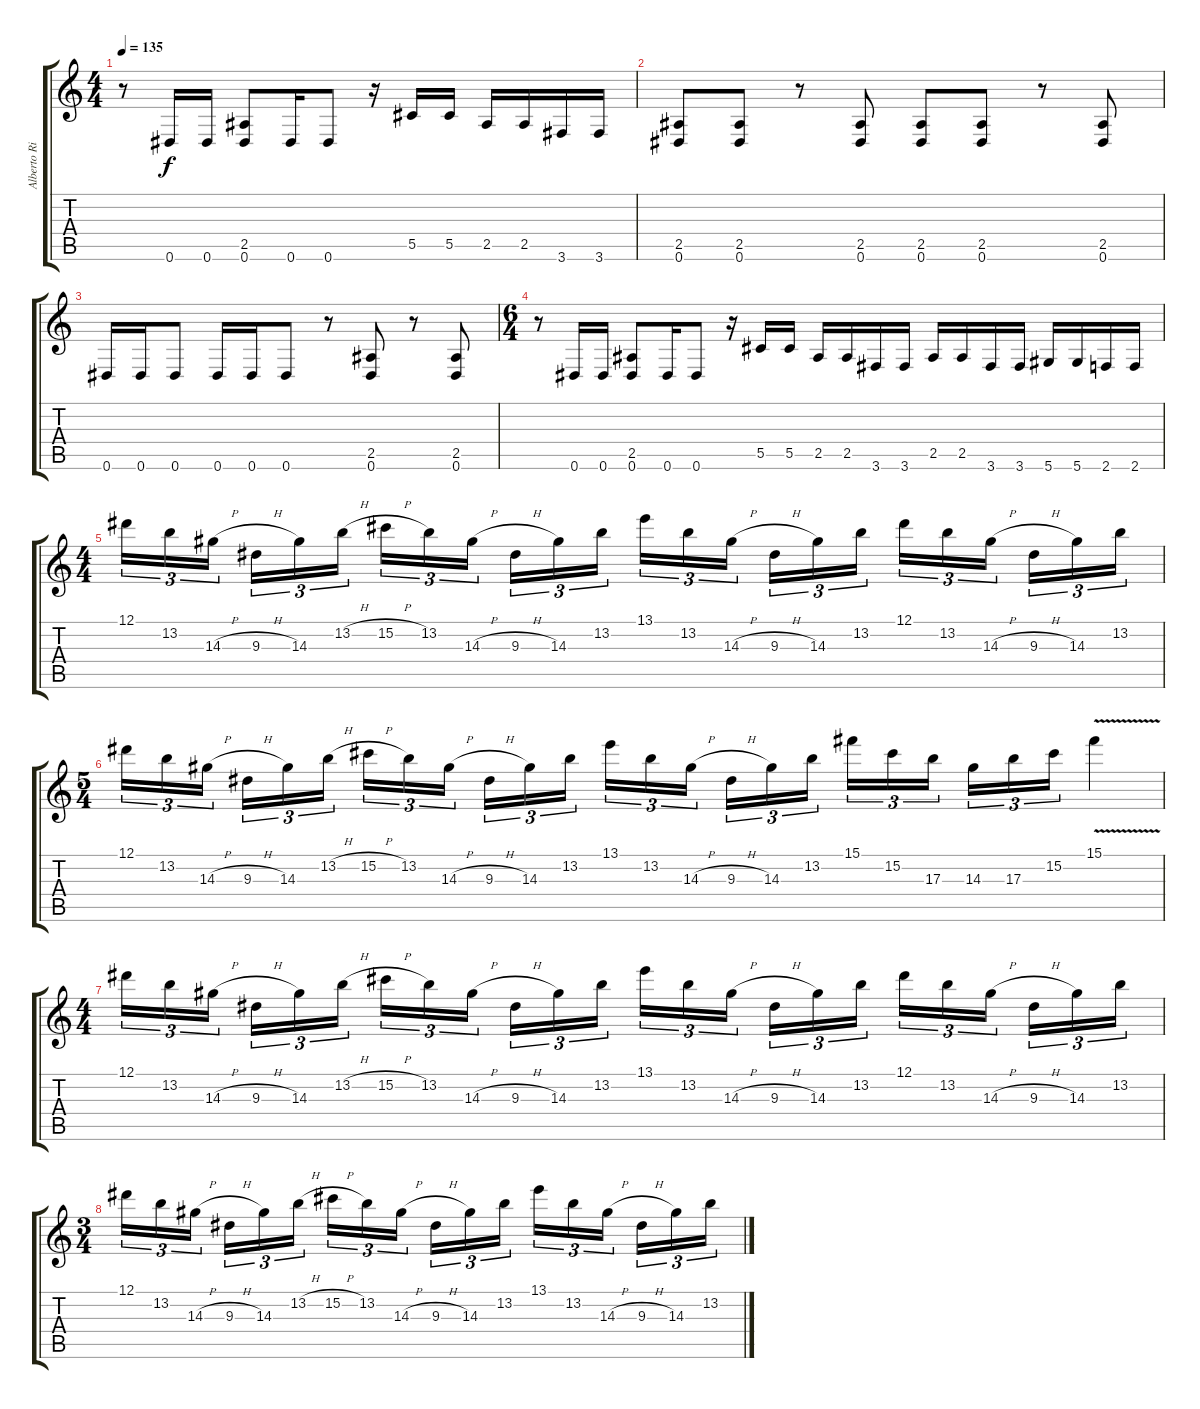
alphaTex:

\track ("Alberto Rionda" "Alberto Ri") {instrument distortionguitar}
\staff {score tabs}
\tuning (Eb4 Bb3 Gb3 Db3 Ab2 Eb2) {hide}
\ts (4 4)
\tempo 135
\clef g2
\ks c
r.8{dy f} 0.6.16 0.6.16 (2.5 0.6).8 0.6.16 0.6.8 r.16 5.5.16 5.5.16 2.5.16 2.5.16 3.6.16 3.6.16 |
(2.5 0.6).8 (2.5 0.6).8 r.8 (2.5 0.6).8 (2.5 0.6).8 (2.5 0.6).8 r.8 (2.5 0.6).8 |
0.6.16 0.6.16 0.6.8 0.6.16 0.6.16 0.6.8 r.8 (2.5 0.6).8 r.8 (2.5 0.6).8 |
\ts (6 4)
r.8 0.6.16 0.6.16 (2.5 0.6).8 0.6.16 0.6.8 r.16 5.5.16 5.5.16 2.5.16 2.5.16 3.6.16 3.6.16 2.5.16 2.5.16 3.6.16 3.6.16 5.6.16 5.6.16 2.6.16 2.6.16 |
\ts (4 4)
12.1.16{tu (3 2)} 13.2.16{tu (3 2)} 14.3{h}.16{tu (3 2) beam splitsecondary} 9.3{h}.16{tu (3 2)} 14.3.16{tu (3 2)} 13.2{h}.16{tu (3 2)} 15.2{h}.16{tu (3 2)} 13.2.16{tu (3 2)} 14.3{h}.16{tu (3 2) beam splitsecondary} 9.3{h}.16{tu (3 2)} 14.3.16{tu (3 2)} 13.2.16{tu (3 2)} 13.1.16{tu (3 2)} 13.2.16{tu (3 2)} 14.3{h}.16{tu (3 2) beam splitsecondary} 9.3{h}.16{tu (3 2)} 14.3.16{tu (3 2)} 13.2.16{tu (3 2)} 12.1.16{tu (3 2)} 13.2.16{tu (3 2)} 14.3{h}.16{tu (3 2) beam splitsecondary} 9.3{h}.16{tu (3 2)} 14.3.16{tu (3 2)} 13.2.16{tu (3 2)} |
\ts (5 4)
12.1.16{tu (3 2)} 13.2.16{tu (3 2)} 14.3{h}.16{tu (3 2) beam splitsecondary} 9.3{h}.16{tu (3 2)} 14.3.16{tu (3 2)} 13.2{h}.16{tu (3 2)} 15.2{h}.16{tu (3 2)} 13.2.16{tu (3 2)} 14.3{h}.16{tu (3 2) beam splitsecondary} 9.3{h}.16{tu (3 2)} 14.3.16{tu (3 2)} 13.2.16{tu (3 2)} 13.1.16{tu (3 2)} 13.2.16{tu (3 2)} 14.3{h}.16{tu (3 2) beam splitsecondary} 9.3{h}.16{tu (3 2)} 14.3.16{tu (3 2)} 13.2.16{tu (3 2)} 15.1.16{tu (3 2)} 15.2.16{tu (3 2)} 17.3.16{tu (3 2) beam splitsecondary} 14.3.16{tu (3 2)} 17.3.16{tu (3 2)} 15.2.16{tu (3 2)} 15.1{v}.4 |
\ts (4 4)
12.1.16{tu (3 2)} 13.2.16{tu (3 2)} 14.3{h}.16{tu (3 2) beam splitsecondary} 9.3{h}.16{tu (3 2)} 14.3.16{tu (3 2)} 13.2{h}.16{tu (3 2)} 15.2{h}.16{tu (3 2)} 13.2.16{tu (3 2)} 14.3{h}.16{tu (3 2) beam splitsecondary} 9.3{h}.16{tu (3 2)} 14.3.16{tu (3 2)} 13.2.16{tu (3 2)} 13.1.16{tu (3 2)} 13.2.16{tu (3 2)} 14.3{h}.16{tu (3 2) beam splitsecondary} 9.3{h}.16{tu (3 2)} 14.3.16{tu (3 2)} 13.2.16{tu (3 2)} 12.1.16{tu (3 2)} 13.2.16{tu (3 2)} 14.3{h}.16{tu (3 2) beam splitsecondary} 9.3{h}.16{tu (3 2)} 14.3.16{tu (3 2)} 13.2.16{tu (3 2)} |
\ts (3 4)
12.1.16{tu (3 2)} 13.2.16{tu (3 2)} 14.3{h}.16{tu (3 2) beam splitsecondary} 9.3{h}.16{tu (3 2)} 14.3.16{tu (3 2)} 13.2{h}.16{tu (3 2)} 15.2{h}.16{tu (3 2)} 13.2.16{tu (3 2)} 14.3{h}.16{tu (3 2) beam splitsecondary} 9.3{h}.16{tu (3 2)} 14.3.16{tu (3 2)} 13.2.16{tu (3 2)} 13.1.16{tu (3 2)} 13.2.16{tu (3 2)} 14.3{h}.16{tu (3 2) beam splitsecondary} 9.3{h}.16{tu (3 2)} 14.3.16{tu (3 2)} 13.2.16{tu (3 2)}
